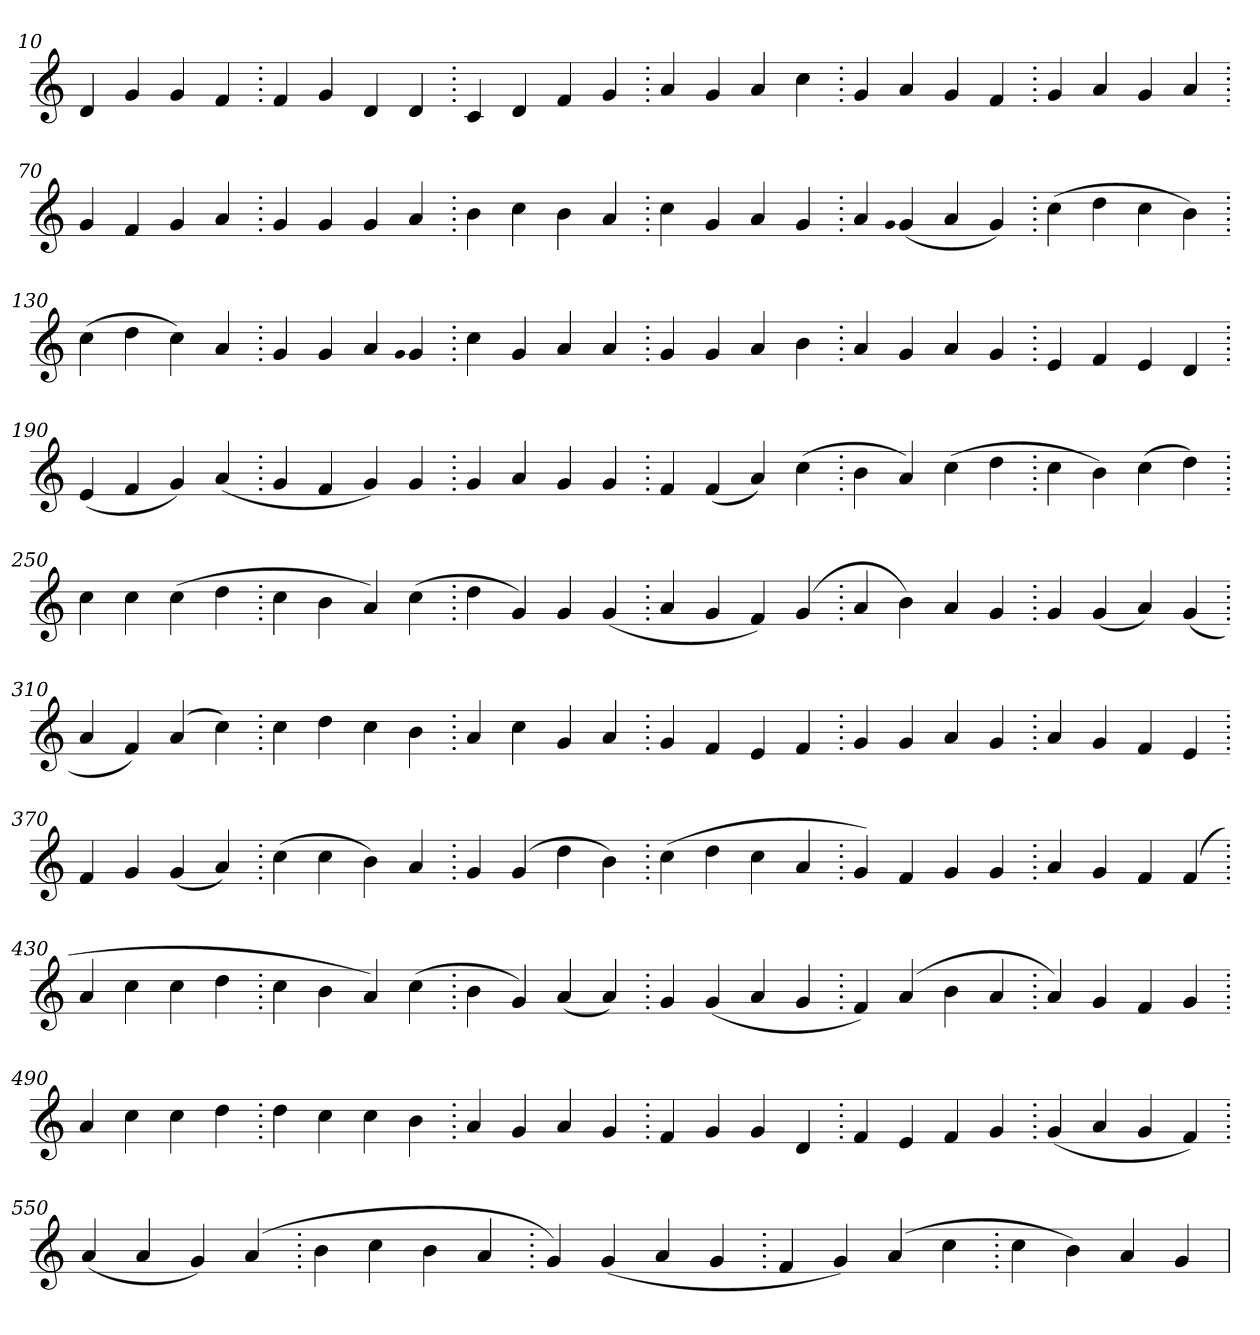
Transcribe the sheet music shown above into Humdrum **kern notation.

**kern
*part1
*staff1
*clefG2
=10.
4d
4g
4g
4f
=20.
4f
4g
4d
4d
=30.
4c
4d
4f
4g
=40.
4a
4g
4a
4cc
=50.
4g
4a
4g
4f
=60.
4g
4a
4g
4a
=70.
4g
4f
4g
4a
=80.
4g
4g
4g
4a
=90.
4b
4cc
4b
4a
=100.
4cc
4g
4a
4g
=110.
4a
qqg
(>4g
4a
4g)
=120.
(>4cc
4dd
4cc
4b)
=130.
(>4cc
4dd
4cc)
4a
=140.
4g
4g
4a
qqg
4g
=150.
4cc
4g
4a
4a
=160.
4g
4g
4a
4b
=170.
4a
4g
4a
4g
=180.
4e
4f
4e
4d
=190.
(>4e
4f
4g)
(>4a
=200.
4g
4f
4g)
4g
=210.
4g
4a
4g
4g
=220.
4f
(>4f
4a)
(>4cc
=230.
4b
4a)
(>4cc
4dd
=240.
4cc
4b)
(>4cc
4dd)
=250.
4cc
4cc
(>4cc
4dd
=260.
4cc
4b
4a)
(>4cc
=270.
4dd
4g)
4g
(>4g
=280.
4a
4g
4f)
(>4g
=290.
4a
4b)
4a
4g
=300.
4g
(>4g
4a)
(>4g
=310.
4a
4f)
(>4a
4cc)
=320.
4cc
4dd
4cc
4b
=330.
4a
4cc
4g
4a
=340.
4g
4f
4e
4f
=350.
4g
4g
4a
4g
=360.
4a
4g
4f
4e
=370.
4f
4g
(>4g
4a)
=380.
(>4cc
4cc
4b)
4a
=390.
4g
(>4g
4dd
4b)
=400.
(>4cc
4dd
4cc
4a
=410.
4g)
4f
4g
4g
=420.
4a
4g
4f
(>4f
=430.
4a
4cc
4cc
4dd
=440.
4cc
4b
4a)
(>4cc
=450.
4b
4g)
(>4a
4a)
=460.
4g
(>4g
4a
4g
=470.
4f)
(>4a
4b
4a
=480.
4a)
4g
4f
4g
=490.
4a
4cc
4cc
4dd
=500.
4dd
4cc
4cc
4b
=510.
4a
4g
4a
4g
=520.
4f
4g
4g
4d
=530.
4f
4e
4f
4g
=540.
(>4g
4a
4g
4f)
=550.
(>4a
4a
4g)
(>4a
=560.
4b
4cc
4b
4a
=570.
4g)
(>4g
4a
4g
=580.
4f
4g)
(>4a
4cc
=590.
4cc
4b)
4a
4g
=
*-
